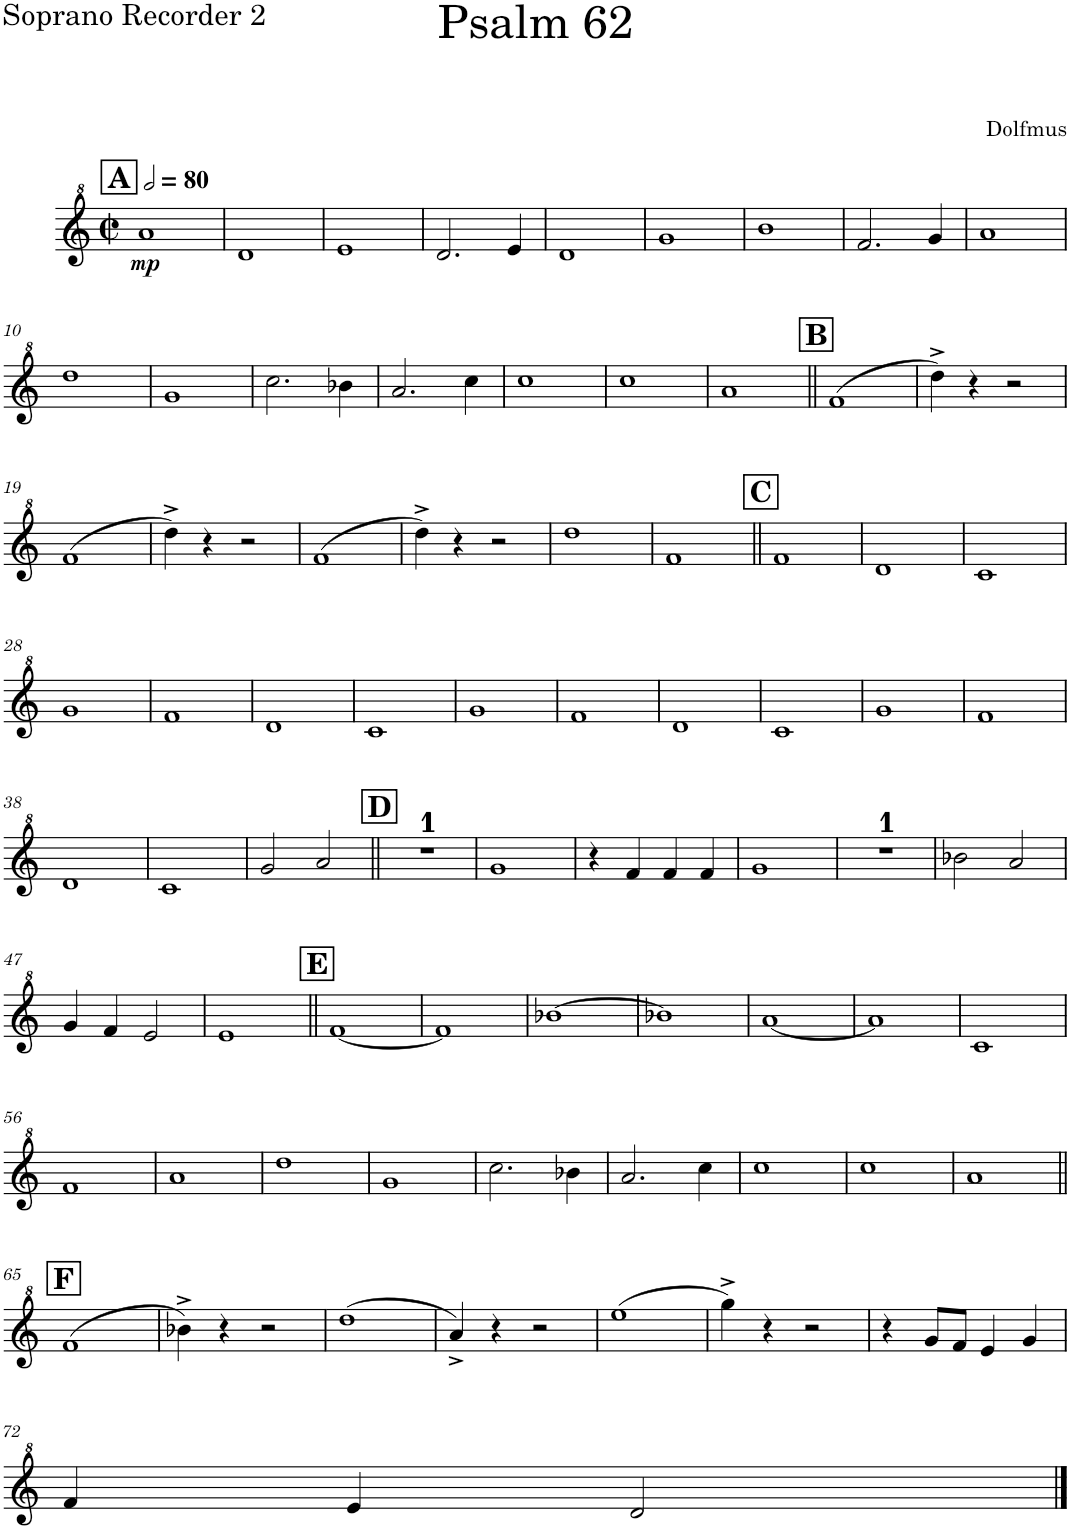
**kern	**dynam
*part1	*part1
*staff1	*staff1
*I"Soprano Recorder 2	*
*I'S. Rec. 2	*
*clefG^2	*
*k[]	*
*M2/2	*
*met(c|)	*
*MM160	*
!!LO:REH:place=s1:a:B:cj:fs=14:t=A
=1	=1
!	!LO:DY:b
1aa	mp
=2	=2
1dd	.
=3	=3
1ee	.
=4	=4
2.dd/	.
4ee/	.
=5	=5
1dd	.
=6	=6
1gg	.
=7	=7
1bb	.
=8	=8
2.ff/	.
4gg/	.
=9	=9
1aa	.
!!LO:LB:g=z
=10	=10
1ddd	.
=11	=11
1gg	.
=12	=12
2.ccc\	.
4bb-X\	.
=13	=13
2.aa/	.
4ccc\	.
=14	=14
1ccc	.
=15	=15
1ccc	.
=16	=16
1aa	.
!!LO:REH:place=s1:a:B:cj:fs=14:t=B
=17||	=17||
(1ff	.
=18	=18
4ddd^\)	.
4r	.
2r	.
!!LO:LB:g=z
=19	=19
(1ff	.
=20	=20
4ddd^\)	.
4r	.
2r	.
=21	=21
(1ff	.
=22	=22
4ddd^\)	.
4r	.
2r	.
=23	=23
1ddd	.
=24	=24
1ff	.
!!LO:REH:place=s1:a:B:cj:fs=14:t=C
=25||	=25||
1ff	.
=26	=26
1dd	.
=27	=27
1cc	.
!!LO:LB:g=z
=28	=28
1gg	.
=29	=29
1ff	.
=30	=30
1dd	.
=31	=31
1cc	.
=32	=32
1gg	.
=33	=33
1ff	.
=34	=34
1dd	.
=35	=35
1cc	.
=36	=36
1gg	.
=37	=37
1ff	.
!!LO:LB:g=z
=38	=38
1dd	.
=39	=39
1cc	.
=40	=40
2gg/	.
2aa/	.
!!LO:REH:place=s1:a:B:cj:fs=14:t=D
=41||	=41||
1r	.
=42	=42
1gg	.
=43	=43
4r	.
4ff/	.
4ff/	.
4ff/	.
=44	=44
1gg	.
=45	=45
1r	.
=46	=46
2bb-X\	.
2aa/	.
!!LO:LB:g=z
=47	=47
4gg/	.
4ff/	.
2ee/	.
=48	=48
1ee	.
!!LO:REH:place=s1:a:B:cj:fs=14:t=E
=49||	=49||
[1ff	.
=50	=50
1ff]	.
=51	=51
[1bb-X	.
=52	=52
1bb-X]	.
=53	=53
[1aa	.
=54	=54
1aa]	.
=55	=55
1cc	.
!!LO:LB:g=z
=56	=56
1ff	.
=57	=57
1aa	.
=58	=58
1ddd	.
=59	=59
1gg	.
=60	=60
2.ccc\	.
4bb-X\	.
=61	=61
2.aa/	.
4ccc\	.
=62	=62
1ccc	.
=63	=63
1ccc	.
=64	=64
1aa	.
!!LO:LB:g=z
!!LO:REH:place=s1:a:B:cj:fs=14:t=F
=65||	=65||
(1ff	.
=66	=66
4bb-X^\)	.
4r	.
2r	.
=67	=67
(1ddd	.
=68	=68
4aa^/)	.
4r	.
2r	.
=69	=69
(1eee	.
=70	=70
4ggg^\)	.
4r	.
2r	.
=71	=71
4r	.
8gg/L	.
8ff/J	.
4ee/	.
4gg/	.
!!LO:LB:g=z
=72	=72
4ff/	.
4ee/	.
2dd/	.
==	==
*-	*-
